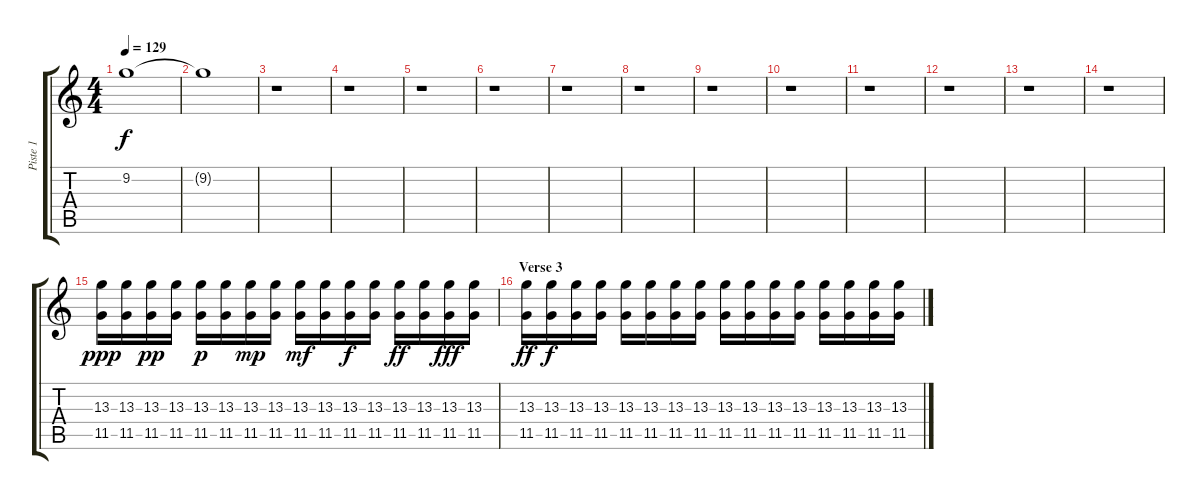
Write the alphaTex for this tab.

\track ("Piste 1" "Piste 1") {instrument electricguitarmuted}
\staff {score tabs}
\tuning (Eb4 Bb3 Gb3 Db3 Ab2 Eb2) {hide}
\ts (4 4)
\tempo 129
\clef g2
\ks c
9.2{t}.1{dy f} |
9.2{t}.1{volume 2} |
r.1 |
r.1 |
r.1 |
r.1 |
r.1 |
r.1 |
r.1 |
r.1 |
r.1 |
r.1 |
r.1 |
r.1 |
(13.3 11.5).16{dy ppp volume 11} (13.3 11.5).16 (13.3 11.5).16{dy pp} (13.3 11.5).16 (13.3 11.5).16{dy p} (13.3 11.5).16 (13.3 11.5).16{dy mp} (13.3 11.5).16 (13.3 11.5).16{dy mf} (13.3 11.5).16 (13.3 11.5).16{dy f} (13.3 11.5).16 (13.3 11.5).16{dy ff} (13.3 11.5).16 (13.3 11.5).16{dy fff} (13.3 11.5).16 |
\section ("" "Verse 3")
(13.3 11.5).16{dy ff} (13.3 11.5).16{dy f} (13.3 11.5).16 (13.3 11.5).16 (13.3 11.5).16 (13.3 11.5).16 (13.3 11.5).16 (13.3 11.5).16 (13.3 11.5).16 (13.3 11.5).16 (13.3 11.5).16 (13.3 11.5).16 (13.3 11.5).16 (13.3 11.5).16 (13.3 11.5).16 (13.3 11.5).16
